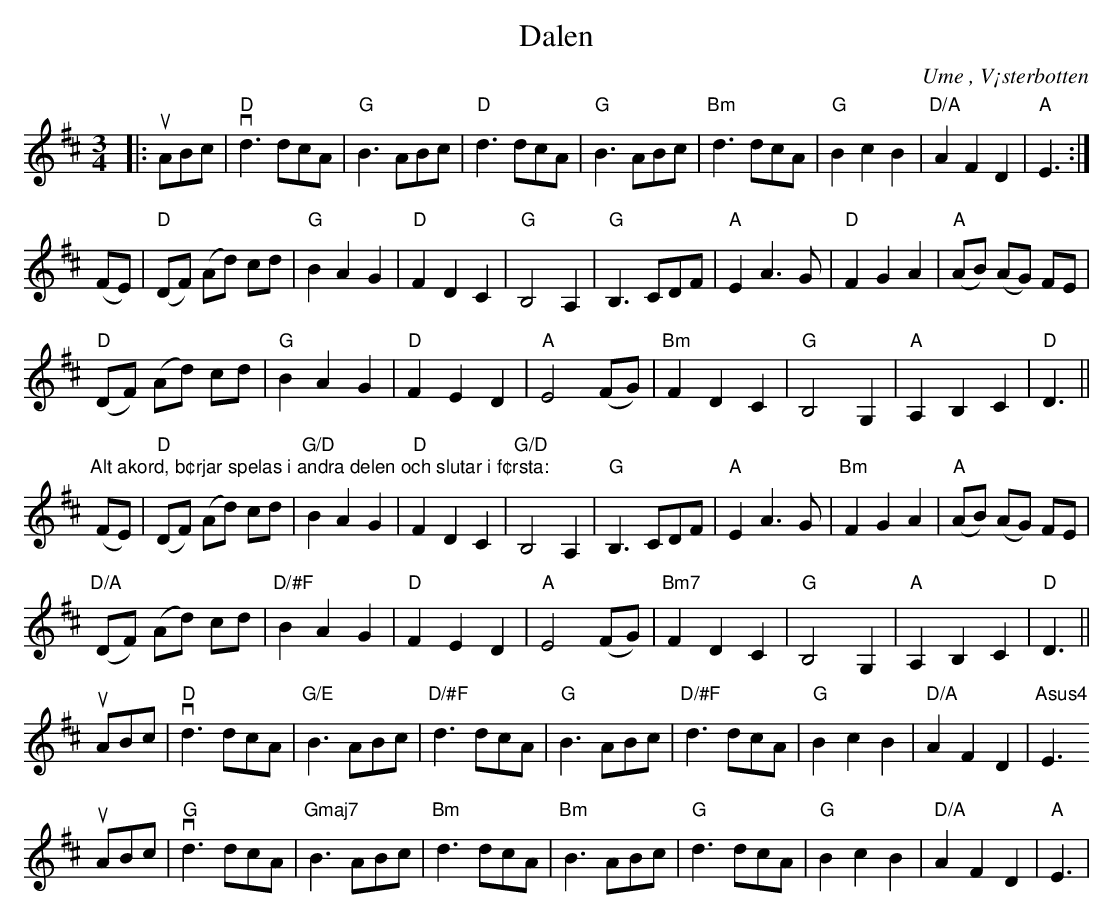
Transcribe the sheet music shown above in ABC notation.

X:1
T:Dalen
O:Ume , V¡sterbotten
M:3/4
L:1/8
K:D
|: uABc | "D"vd3 dcA | "G"B3 ABc | "D" d3 dcA | "G"B3 ABc | "Bm"d3 dcA | "G"B2 c2 B2 | "D/A"A2 F2 D2 | "A"E3 :|
 (FE) | "D"(DF) (Ad) cd | "G"B2 A2 G2 | "D"F2 D2 C2 | "G"B,4 A,2 | "G"B,3 CDF | "A"E2 A3 G | "D"F2 G2 A2 | "A"(AB) (AG) FE |
 "D"(DF) (Ad) cd | "G"B2 A2 G2 | "D"F2 E2 D2 | "A"E4 (FG) | "Bm"F2 D2 C2 | "G"B,4 G,2 | "A"A,2 B,2 C2 | "D"D3 ||
" "
"Alt akord, b¢rjar spelas i andra delen och slutar i f¢rsta:"
 (FE) | "D"(DF) (Ad) cd | "G/D"B2 A2 G2 | "D"F2 D2 C2 | "G/D"B,4 A,2 | "G"B,3 CDF | "A"E2 A3 G | "Bm"F2 G2 A2 | "A"(AB) (AG) FE |
 "D/A"(DF) (Ad) cd | "D/#F"B2 A2 G2 | "D"F2 E2 D2 | "A"E4 (FG) | "Bm7"F2 D2 C2 | "G"B,4 G,2 | "A"A,2 B,2 C2 | "D"D3 ||
 uABc | "D"vd3 dcA | "G/E"B3 ABc | "D/#F" d3 dcA | "G"B3 ABc | "D/#F"d3 dcA | "G"B2 c2 B2 | " D/A"A2 F2 D2 | "Asus4"E3
uABc | "G"vd3 dcA | "Gmaj7"B3 ABc | "Bm" d3 dcA | "Bm"B3 ABc | "G"d3 dcA | "G"B2 c2 B2 | " D/A"A2 F2 D2 | "A"E3 |
